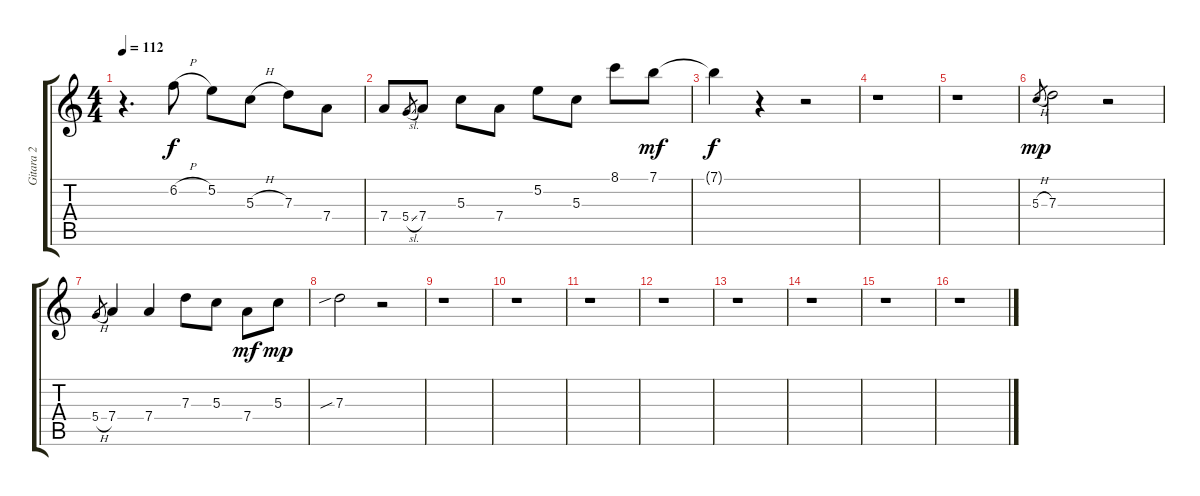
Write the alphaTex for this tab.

\track ("Gitara 2" "Gitara 2") {instrument acousticguitarsteel}
\staff {score tabs}
\tuning (E4 B3 G3 D3 A2 E2) {hide}
\ts (4 4)
\tempo 112
\clef g2
\ks c
r.4{d dy mp} 6.2{h}.8{dy f} 5.2.8 5.3{h}.8 7.3.8 7.4.8 |
7.4.8 5.4{sl}.8{gr} 7.4.8 5.3.8 7.4.8 5.2.8 5.3.8 8.1.8 7.1.8{dy mf} |
7.1{t}.4{dy f} r.4 r.2 |
r.1 |
r.1 |
5.3{h}.8{gr dy mp} 7.3.2 r.2 |
5.4{h}.8{gr} 7.4.4 7.4.4 7.3.8 5.3.8 7.4.8{dy mf} 5.3.8{dy mp} |
7.3{sib}.2 r.2 |
r.1 |
r.1 |
r.1 |
r.1 |
r.1 |
r.1 |
r.1 |
r.1
